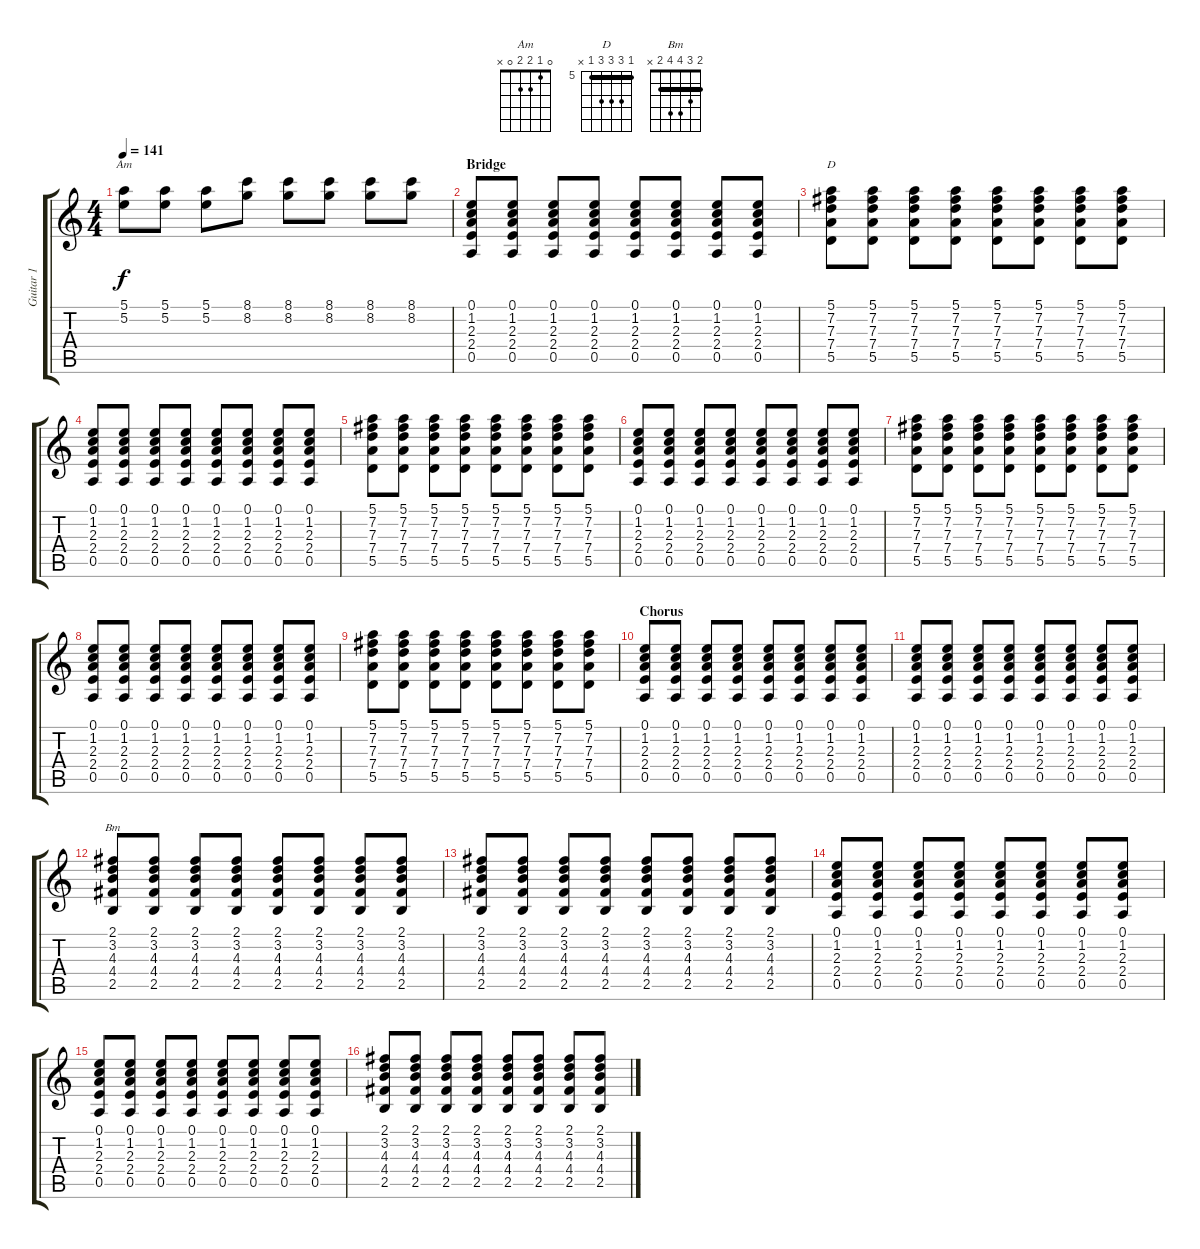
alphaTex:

\track ("Guitar 1" "Guitar 1") {instrument overdrivenguitar}
\staff {score tabs}
\tuning (E4 B3 G3 D3 A2 E2) {hide}
\chord ("Am" 0 1 2 2 0 x)
\chord ("D" 5 7 7 7 5 x) {firstfret 5 barre 5}
\chord ("Bm" 2 3 4 4 2 x) {barre 2}
\ts (4 4)
\tempo 141
\clef g2
\ks c
(5.1 5.2).8{ch "Am" dy f} (5.1 5.2).8 (5.1 5.2).8 (8.1 8.2).8 (8.1 8.2).8 (8.1 8.2).8 (8.1 8.2).8 (8.1 8.2).8 |
\section ("" "Bridge")
(0.1 1.2 2.3 2.4 0.5).8 (0.1 1.2 2.3 2.4 0.5).8 (0.1 1.2 2.3 2.4 0.5).8 (0.1 1.2 2.3 2.4 0.5).8 (0.1 1.2 2.3 2.4 0.5).8 (0.1 1.2 2.3 2.4 0.5).8 (0.1 1.2 2.3 2.4 0.5).8 (0.1 1.2 2.3 2.4 0.5).8 |
(5.1 7.2 7.3 7.4 5.5).8{ch "D"} (5.1 7.2 7.3 7.4 5.5).8 (5.1 7.2 7.3 7.4 5.5).8 (5.1 7.2 7.3 7.4 5.5).8 (5.1 7.2 7.3 7.4 5.5).8 (5.1 7.2 7.3 7.4 5.5).8 (5.1 7.2 7.3 7.4 5.5).8 (5.1 7.2 7.3 7.4 5.5).8 |
(0.1 1.2 2.3 2.4 0.5).8 (0.1 1.2 2.3 2.4 0.5).8 (0.1 1.2 2.3 2.4 0.5).8 (0.1 1.2 2.3 2.4 0.5).8 (0.1 1.2 2.3 2.4 0.5).8 (0.1 1.2 2.3 2.4 0.5).8 (0.1 1.2 2.3 2.4 0.5).8 (0.1 1.2 2.3 2.4 0.5).8 |
(5.1 7.2 7.3 7.4 5.5).8 (5.1 7.2 7.3 7.4 5.5).8 (5.1 7.2 7.3 7.4 5.5).8 (5.1 7.2 7.3 7.4 5.5).8 (5.1 7.2 7.3 7.4 5.5).8 (5.1 7.2 7.3 7.4 5.5).8 (5.1 7.2 7.3 7.4 5.5).8 (5.1 7.2 7.3 7.4 5.5).8 |
(0.1 1.2 2.3 2.4 0.5).8 (0.1 1.2 2.3 2.4 0.5).8 (0.1 1.2 2.3 2.4 0.5).8 (0.1 1.2 2.3 2.4 0.5).8 (0.1 1.2 2.3 2.4 0.5).8 (0.1 1.2 2.3 2.4 0.5).8 (0.1 1.2 2.3 2.4 0.5).8 (0.1 1.2 2.3 2.4 0.5).8 |
(5.1 7.2 7.3 7.4 5.5).8 (5.1 7.2 7.3 7.4 5.5).8 (5.1 7.2 7.3 7.4 5.5).8 (5.1 7.2 7.3 7.4 5.5).8 (5.1 7.2 7.3 7.4 5.5).8 (5.1 7.2 7.3 7.4 5.5).8 (5.1 7.2 7.3 7.4 5.5).8 (5.1 7.2 7.3 7.4 5.5).8 |
(0.1 1.2 2.3 2.4 0.5).8 (0.1 1.2 2.3 2.4 0.5).8 (0.1 1.2 2.3 2.4 0.5).8 (0.1 1.2 2.3 2.4 0.5).8 (0.1 1.2 2.3 2.4 0.5).8 (0.1 1.2 2.3 2.4 0.5).8 (0.1 1.2 2.3 2.4 0.5).8 (0.1 1.2 2.3 2.4 0.5).8 |
(5.1 7.2 7.3 7.4 5.5).8 (5.1 7.2 7.3 7.4 5.5).8 (5.1 7.2 7.3 7.4 5.5).8 (5.1 7.2 7.3 7.4 5.5).8 (5.1 7.2 7.3 7.4 5.5).8 (5.1 7.2 7.3 7.4 5.5).8 (5.1 7.2 7.3 7.4 5.5).8 (5.1 7.2 7.3 7.4 5.5).8 |
\section ("" "Chorus")
(0.1 1.2 2.3 2.4 0.5).8{instrument electricguitarclean} (0.1 1.2 2.3 2.4 0.5).8 (0.1 1.2 2.3 2.4 0.5).8 (0.1 1.2 2.3 2.4 0.5).8 (0.1 1.2 2.3 2.4 0.5).8 (0.1 1.2 2.3 2.4 0.5).8 (0.1 1.2 2.3 2.4 0.5).8 (0.1 1.2 2.3 2.4 0.5).8 |
(0.1 1.2 2.3 2.4 0.5).8 (0.1 1.2 2.3 2.4 0.5).8 (0.1 1.2 2.3 2.4 0.5).8 (0.1 1.2 2.3 2.4 0.5).8 (0.1 1.2 2.3 2.4 0.5).8 (0.1 1.2 2.3 2.4 0.5).8 (0.1 1.2 2.3 2.4 0.5).8 (0.1 1.2 2.3 2.4 0.5).8 |
(2.1 3.2 4.3 4.4 2.5).8{ch "Bm"} (2.1 3.2 4.3 4.4 2.5).8 (2.1 3.2 4.3 4.4 2.5).8 (2.1 3.2 4.3 4.4 2.5).8 (2.1 3.2 4.3 4.4 2.5).8 (2.1 3.2 4.3 4.4 2.5).8 (2.1 3.2 4.3 4.4 2.5).8 (2.1 3.2 4.3 4.4 2.5).8 |
(2.1 3.2 4.3 4.4 2.5).8 (2.1 3.2 4.3 4.4 2.5).8 (2.1 3.2 4.3 4.4 2.5).8 (2.1 3.2 4.3 4.4 2.5).8 (2.1 3.2 4.3 4.4 2.5).8 (2.1 3.2 4.3 4.4 2.5).8 (2.1 3.2 4.3 4.4 2.5).8 (2.1 3.2 4.3 4.4 2.5).8 |
(0.1 1.2 2.3 2.4 0.5).8 (0.1 1.2 2.3 2.4 0.5).8 (0.1 1.2 2.3 2.4 0.5).8 (0.1 1.2 2.3 2.4 0.5).8 (0.1 1.2 2.3 2.4 0.5).8 (0.1 1.2 2.3 2.4 0.5).8 (0.1 1.2 2.3 2.4 0.5).8 (0.1 1.2 2.3 2.4 0.5).8 |
(0.1 1.2 2.3 2.4 0.5).8 (0.1 1.2 2.3 2.4 0.5).8 (0.1 1.2 2.3 2.4 0.5).8 (0.1 1.2 2.3 2.4 0.5).8 (0.1 1.2 2.3 2.4 0.5).8 (0.1 1.2 2.3 2.4 0.5).8 (0.1 1.2 2.3 2.4 0.5).8 (0.1 1.2 2.3 2.4 0.5).8 |
(2.1 3.2 4.3 4.4 2.5).8 (2.1 3.2 4.3 4.4 2.5).8 (2.1 3.2 4.3 4.4 2.5).8 (2.1 3.2 4.3 4.4 2.5).8 (2.1 3.2 4.3 4.4 2.5).8 (2.1 3.2 4.3 4.4 2.5).8 (2.1 3.2 4.3 4.4 2.5).8 (2.1 3.2 4.3 4.4 2.5).8
